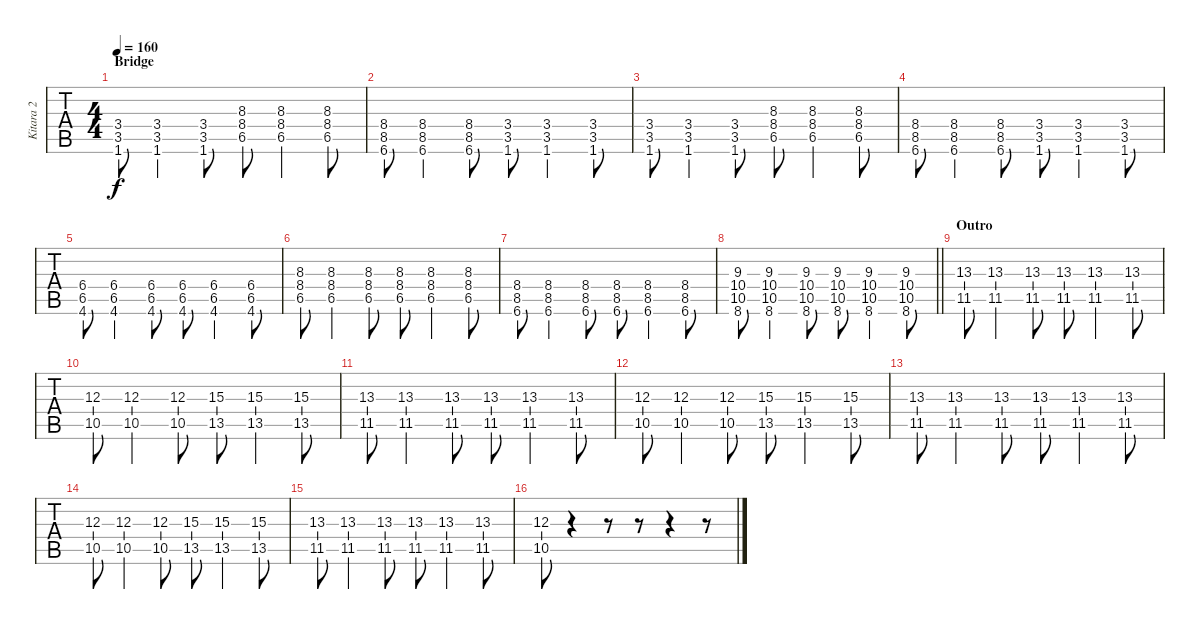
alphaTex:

\track ("Kitara 2" "Kitara 2") {instrument distortionguitar}
\staff {tabs}
\tuning (E4 B3 G3 D3 A2 E2) {hide}
\ts (4 4)
\section ("" "Bridge")
\tempo 160
\clef g2
\ks c
(3.4 3.5 1.6).8{dy f} (3.4 3.5 1.6).4 (3.4 3.5 1.6).8 (8.3 8.4 6.5).8 (8.3 8.4 6.5).4 (8.3 8.4 6.5).8 |
(8.4 8.5 6.6).8 (8.4 8.5 6.6).4 (8.4 8.5 6.6).8 (3.4 3.5 1.6).8 (3.4 3.5 1.6).4 (3.4 3.5 1.6).8 |
(3.4 3.5 1.6).8 (3.4 3.5 1.6).4 (3.4 3.5 1.6).8 (8.3 8.4 6.5).8 (8.3 8.4 6.5).4 (8.3 8.4 6.5).8 |
(8.4 8.5 6.6).8 (8.4 8.5 6.6).4 (8.4 8.5 6.6).8 (3.4 3.5 1.6).8 (3.4 3.5 1.6).4 (3.4 3.5 1.6).8 |
(6.4 6.5 4.6).8 (6.4 6.5 4.6).4 (6.4 6.5 4.6).8 (6.4 6.5 4.6).8 (6.4 6.5 4.6).4 (6.4 6.5 4.6).8 |
(8.3 8.4 6.5).8 (8.3 8.4 6.5).4 (8.3 8.4 6.5).8 (8.3 8.4 6.5).8 (8.3 8.4 6.5).4 (8.3 8.4 6.5).8 |
(8.4 8.5 6.6).8 (8.4 8.5 6.6).4 (8.4 8.5 6.6).8 (8.4 8.5 6.6).8 (8.4 8.5 6.6).4 (8.4 8.5 6.6).8 |
\barLineRight lightlight
(9.3 10.4 10.5 8.6).8 (9.3 10.4 10.5 8.6).4 (9.3 10.4 10.5 8.6).8 (9.3 10.4 10.5 8.6).8 (9.3 10.4 10.5 8.6).4 (9.3 10.4 10.5 8.6).8 |
\section ("" "Outro")
(13.3 11.5).8 (13.3 11.5).4 (13.3 11.5).8 (13.3 11.5).8 (13.3 11.5).4 (13.3 11.5).8 |
(12.3 10.5).8 (12.3 10.5).4 (12.3 10.5).8 (15.3 13.5).8 (15.3 13.5).4 (15.3 13.5).8 |
(13.3 11.5).8 (13.3 11.5).4 (13.3 11.5).8 (13.3 11.5).8 (13.3 11.5).4 (13.3 11.5).8 |
(12.3 10.5).8 (12.3 10.5).4 (12.3 10.5).8 (15.3 13.5).8 (15.3 13.5).4 (15.3 13.5).8 |
(13.3 11.5).8 (13.3 11.5).4 (13.3 11.5).8 (13.3 11.5).8 (13.3 11.5).4 (13.3 11.5).8 |
(12.3 10.5).8 (12.3 10.5).4 (12.3 10.5).8 (15.3 13.5).8 (15.3 13.5).4 (15.3 13.5).8 |
(13.3 11.5).8 (13.3 11.5).4 (13.3 11.5).8 (13.3 11.5).8 (13.3 11.5).4 (13.3 11.5).8 |
(12.3 10.5).8 r.4 r.8 r.8 r.4 r.8
